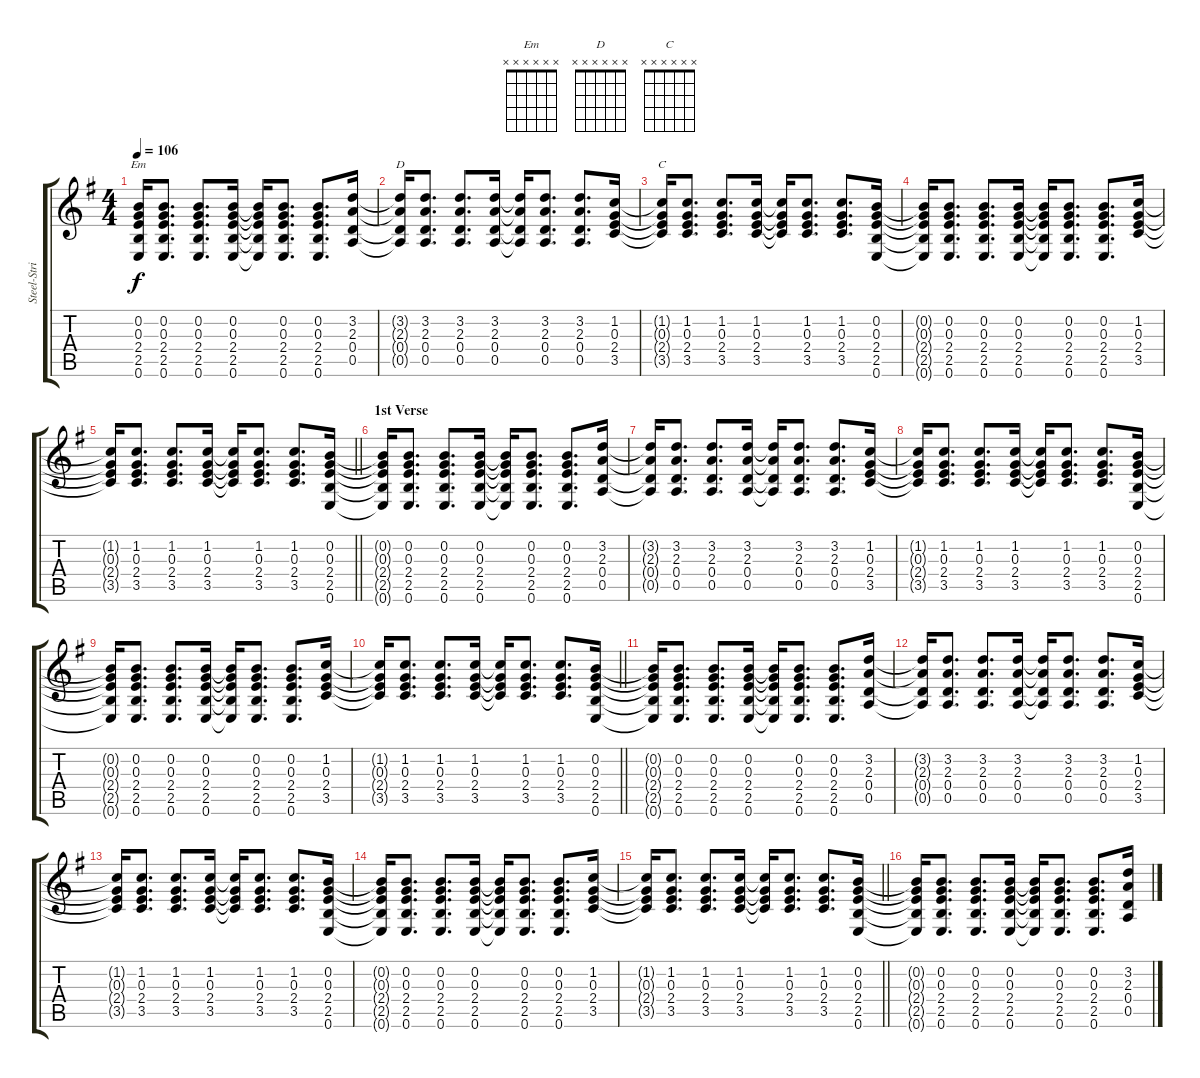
\track ("Steel-Stringed Guitar" "Steel-Stri") {instrument acousticguitarsteel}
\staff {score tabs}
\tuning (E4 B3 G3 D3 A2 E2) {hide}
\chord ("Em" x x x x x x)
\chord ("D" x x x x x x)
\chord ("C" x x x x x x)
\ts (4 4)
\tempo 106
\clef g2
\ks eminor
(0.2{t} 0.3{t} 2.4{t} 2.5{t} 0.6{t}).16{ch "Em" dy f} (0.2 0.3 2.4 2.5 0.6).8{d} (0.2 0.3 2.4 2.5 0.6).8{d} (0.2 0.3 2.4 2.5 0.6).16 (0.2{t} 0.3{t} 2.4{t} 2.5{t} 0.6{t}).16 (0.2 0.3 2.4 2.5 0.6).8{d} (0.2 0.3 2.4 2.5 0.6).8{d} (3.2 2.3 0.4 0.5).16 |
(3.2{t} 2.3{t} 0.4{t} 0.5{t}).16{ch "D"} (3.2 2.3 0.4 0.5).8{d} (3.2 2.3 0.4 0.5).8{d} (3.2 2.3 0.4 0.5).16 (3.2{t} 2.3{t} 0.4{t} 0.5{t}).16 (3.2 2.3 0.4 0.5).8{d} (3.2 2.3 0.4 0.5).8{d} (1.2 0.3 2.4 3.5).16 |
(1.2{t} 0.3{t} 2.4{t} 3.5{t}).16{ch "C"} (1.2 0.3 2.4 3.5).8{d} (1.2 0.3 2.4 3.5).8{d} (1.2 0.3 2.4 3.5).16 (1.2{t} 0.3{t} 2.4{t} 3.5{t}).16 (1.2 0.3 2.4 3.5).8{d} (1.2 0.3 2.4 3.5).8{d} (0.2 0.3 2.4 2.5 0.6).16 |
(0.2{t} 0.3{t} 2.4{t} 2.5{t} 0.6{t}).16 (0.2 0.3 2.4 2.5 0.6).8{d} (0.2 0.3 2.4 2.5 0.6).8{d} (0.2 0.3 2.4 2.5 0.6).16 (0.2{t} 0.3{t} 2.4{t} 2.5{t} 0.6{t}).16 (0.2 0.3 2.4 2.5 0.6).8{d} (0.2 0.3 2.4 2.5 0.6).8{d} (1.2 0.3 2.4 3.5).16 |
\barLineRight lightlight
(1.2{t} 0.3{t} 2.4{t} 3.5{t}).16 (1.2 0.3 2.4 3.5).8{d} (1.2 0.3 2.4 3.5).8{d} (1.2 0.3 2.4 3.5).16 (1.2{t} 0.3{t} 2.4{t} 3.5{t}).16 (1.2 0.3 2.4 3.5).8{d} (1.2 0.3 2.4 3.5).8{d} (0.2 0.3 2.4 2.5 0.6).16 |
\section ("" "1st Verse")
(0.2{t} 0.3{t} 2.4{t} 2.5{t} 0.6{t}).16 (0.2 0.3 2.4 2.5 0.6).8{d} (0.2 0.3 2.4 2.5 0.6).8{d} (0.2 0.3 2.4 2.5 0.6).16 (0.2{t} 0.3{t} 2.4{t} 2.5{t} 0.6{t}).16 (0.2 0.3 2.4 2.5 0.6).8{d} (0.2 0.3 2.4 2.5 0.6).8{d} (3.2 2.3 0.4 0.5).16 |
(3.2{t} 2.3{t} 0.4{t} 0.5{t}).16 (3.2 2.3 0.4 0.5).8{d} (3.2 2.3 0.4 0.5).8{d} (3.2 2.3 0.4 0.5).16 (3.2{t} 2.3{t} 0.4{t} 0.5{t}).16 (3.2 2.3 0.4 0.5).8{d} (3.2 2.3 0.4 0.5).8{d} (1.2 0.3 2.4 3.5).16 |
(1.2{t} 0.3{t} 2.4{t} 3.5{t}).16 (1.2 0.3 2.4 3.5).8{d} (1.2 0.3 2.4 3.5).8{d} (1.2 0.3 2.4 3.5).16 (1.2{t} 0.3{t} 2.4{t} 3.5{t}).16 (1.2 0.3 2.4 3.5).8{d} (1.2 0.3 2.4 3.5).8{d} (0.2 0.3 2.4 2.5 0.6).16 |
(0.2{t} 0.3{t} 2.4{t} 2.5{t} 0.6{t}).16 (0.2 0.3 2.4 2.5 0.6).8{d} (0.2 0.3 2.4 2.5 0.6).8{d} (0.2 0.3 2.4 2.5 0.6).16 (0.2{t} 0.3{t} 2.4{t} 2.5{t} 0.6{t}).16 (0.2 0.3 2.4 2.5 0.6).8{d} (0.2 0.3 2.4 2.5 0.6).8{d} (1.2 0.3 2.4 3.5).16 |
\barLineRight lightlight
(1.2{t} 0.3{t} 2.4{t} 3.5{t}).16 (1.2 0.3 2.4 3.5).8{d} (1.2 0.3 2.4 3.5).8{d} (1.2 0.3 2.4 3.5).16 (1.2{t} 0.3{t} 2.4{t} 3.5{t}).16 (1.2 0.3 2.4 3.5).8{d} (1.2 0.3 2.4 3.5).8{d} (0.2 0.3 2.4 2.5 0.6).16 |
(0.2{t} 0.3{t} 2.4{t} 2.5{t} 0.6{t}).16 (0.2 0.3 2.4 2.5 0.6).8{d} (0.2 0.3 2.4 2.5 0.6).8{d} (0.2 0.3 2.4 2.5 0.6).16 (0.2{t} 0.3{t} 2.4{t} 2.5{t} 0.6{t}).16 (0.2 0.3 2.4 2.5 0.6).8{d} (0.2 0.3 2.4 2.5 0.6).8{d} (3.2 2.3 0.4 0.5).16 |
(3.2{t} 2.3{t} 0.4{t} 0.5{t}).16 (3.2 2.3 0.4 0.5).8{d} (3.2 2.3 0.4 0.5).8{d} (3.2 2.3 0.4 0.5).16 (3.2{t} 2.3{t} 0.4{t} 0.5{t}).16 (3.2 2.3 0.4 0.5).8{d} (3.2 2.3 0.4 0.5).8{d} (1.2 0.3 2.4 3.5).16 |
(1.2{t} 0.3{t} 2.4{t} 3.5{t}).16 (1.2 0.3 2.4 3.5).8{d} (1.2 0.3 2.4 3.5).8{d} (1.2 0.3 2.4 3.5).16 (1.2{t} 0.3{t} 2.4{t} 3.5{t}).16 (1.2 0.3 2.4 3.5).8{d} (1.2 0.3 2.4 3.5).8{d} (0.2 0.3 2.4 2.5 0.6).16 |
(0.2{t} 0.3{t} 2.4{t} 2.5{t} 0.6{t}).16 (0.2 0.3 2.4 2.5 0.6).8{d} (0.2 0.3 2.4 2.5 0.6).8{d} (0.2 0.3 2.4 2.5 0.6).16 (0.2{t} 0.3{t} 2.4{t} 2.5{t} 0.6{t}).16 (0.2 0.3 2.4 2.5 0.6).8{d} (0.2 0.3 2.4 2.5 0.6).8{d} (1.2 0.3 2.4 3.5).16 |
\barLineRight lightlight
(1.2{t} 0.3{t} 2.4{t} 3.5{t}).16 (1.2 0.3 2.4 3.5).8{d} (1.2 0.3 2.4 3.5).8{d} (1.2 0.3 2.4 3.5).16 (1.2{t} 0.3{t} 2.4{t} 3.5{t}).16 (1.2 0.3 2.4 3.5).8{d} (1.2 0.3 2.4 3.5).8{d} (0.2 0.3 2.4 2.5 0.6).16 |
(0.2{t} 0.3{t} 2.4{t} 2.5{t} 0.6{t}).16 (0.2 0.3 2.4 2.5 0.6).8{d} (0.2 0.3 2.4 2.5 0.6).8{d} (0.2 0.3 2.4 2.5 0.6).16 (0.2{t} 0.3{t} 2.4{t} 2.5{t} 0.6{t}).16 (0.2 0.3 2.4 2.5 0.6).8{d} (0.2 0.3 2.4 2.5 0.6).8{d} (3.2 2.3 0.4 0.5).16
